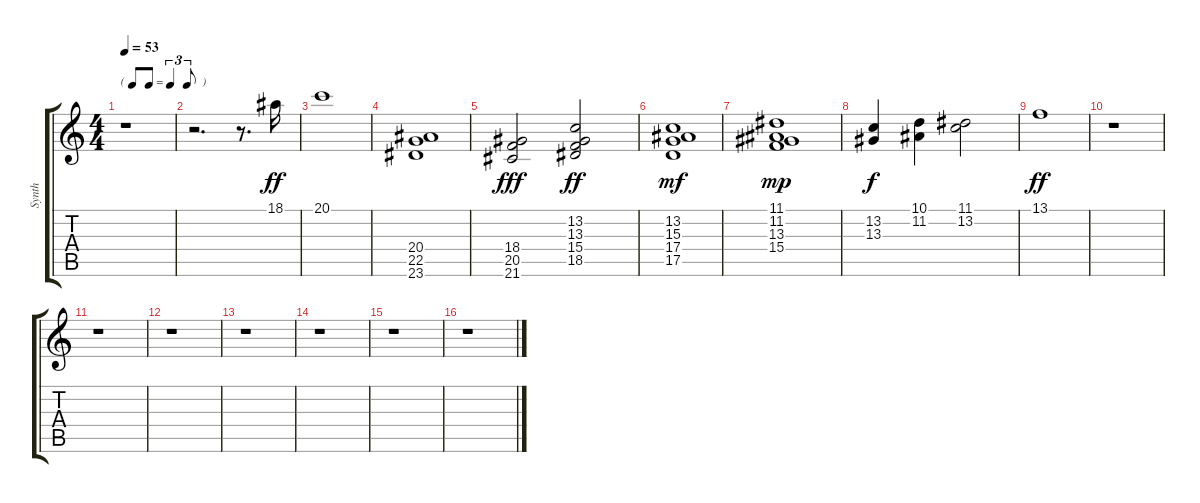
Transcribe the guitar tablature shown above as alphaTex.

\track ("Synth" "Synth") {instrument synthbrass1}
\staff {score tabs}
\tuning (E4 B3 G3 D3 A2 E2) {hide}
\ts (4 4)
\tf triplet8th
\tempo 53
\clef g2
\ks c
r.1{dy mf} |
r.2{d} r.8{d} 18.1.16{dy ff} |
20.1.1 |
(20.4 22.5 23.6).1 |
(18.4 20.5 21.6).2{dy fff} (13.2 13.3 15.4 18.5).2{dy ff} |
(13.2 15.3 17.4 17.5).1{dy mf} |
(11.1 11.2 13.3 15.4).1{dy mp} |
(13.2 13.3).4{dy f} (10.1 11.2).4 (11.1 13.2).2 |
13.1.1{dy ff} |
r.1 |
r.1 |
r.1 |
r.1 |
r.1 |
r.1 |
r.1
